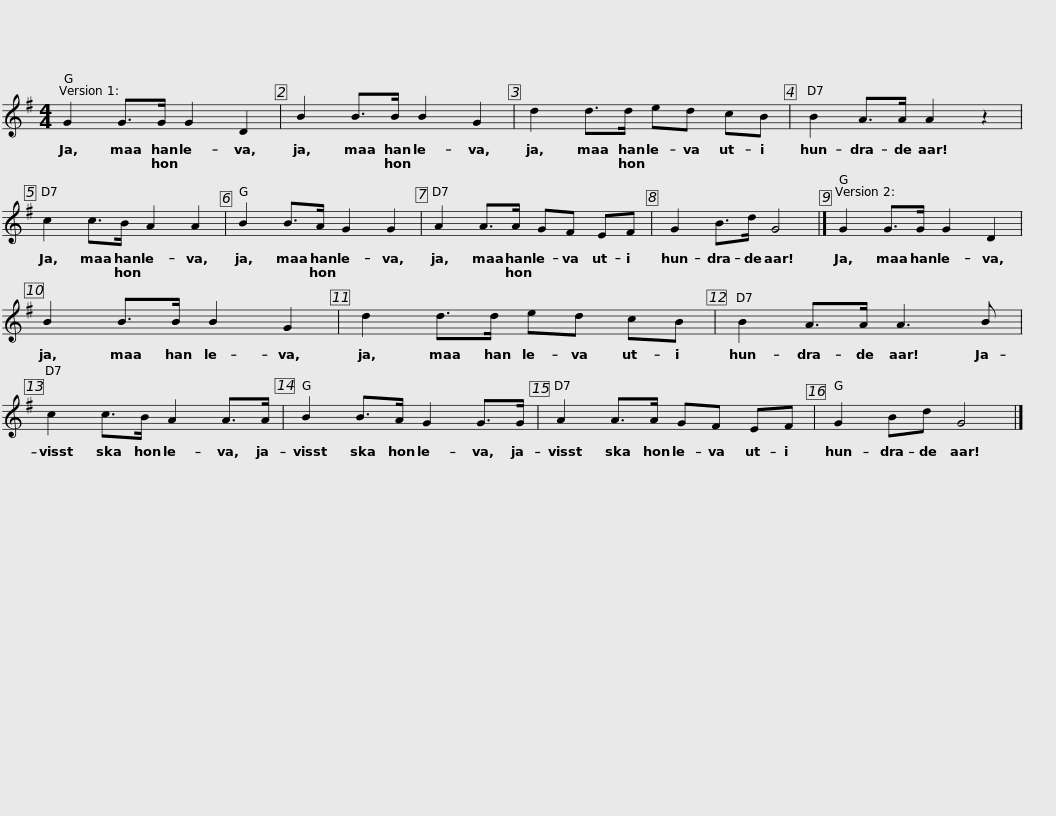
X:1
L:1/8
M:4/4
I:linebreak $
K:G
V:1 treble
V:1
 G2 G>G G2 D2 | B2 B>B B2 G2 | d2 d>d ed cB | B2 A>A A2 z2 |$ c2 c>B A2 A2 | %5
 B2 B>A G2 G2 | A2 A>A GF EF | G2 B>d G4 |] G2 G>G G2 D2 |$ B2 B>B B2 G2 | %10
 d2 d>d ed cB | B2 A>A A3 B | c2 c>B A2 A>A |$ B2 B>A G2 G>G | A2 A>A GF EF | %15
 G2 Bd G4 |] %16
